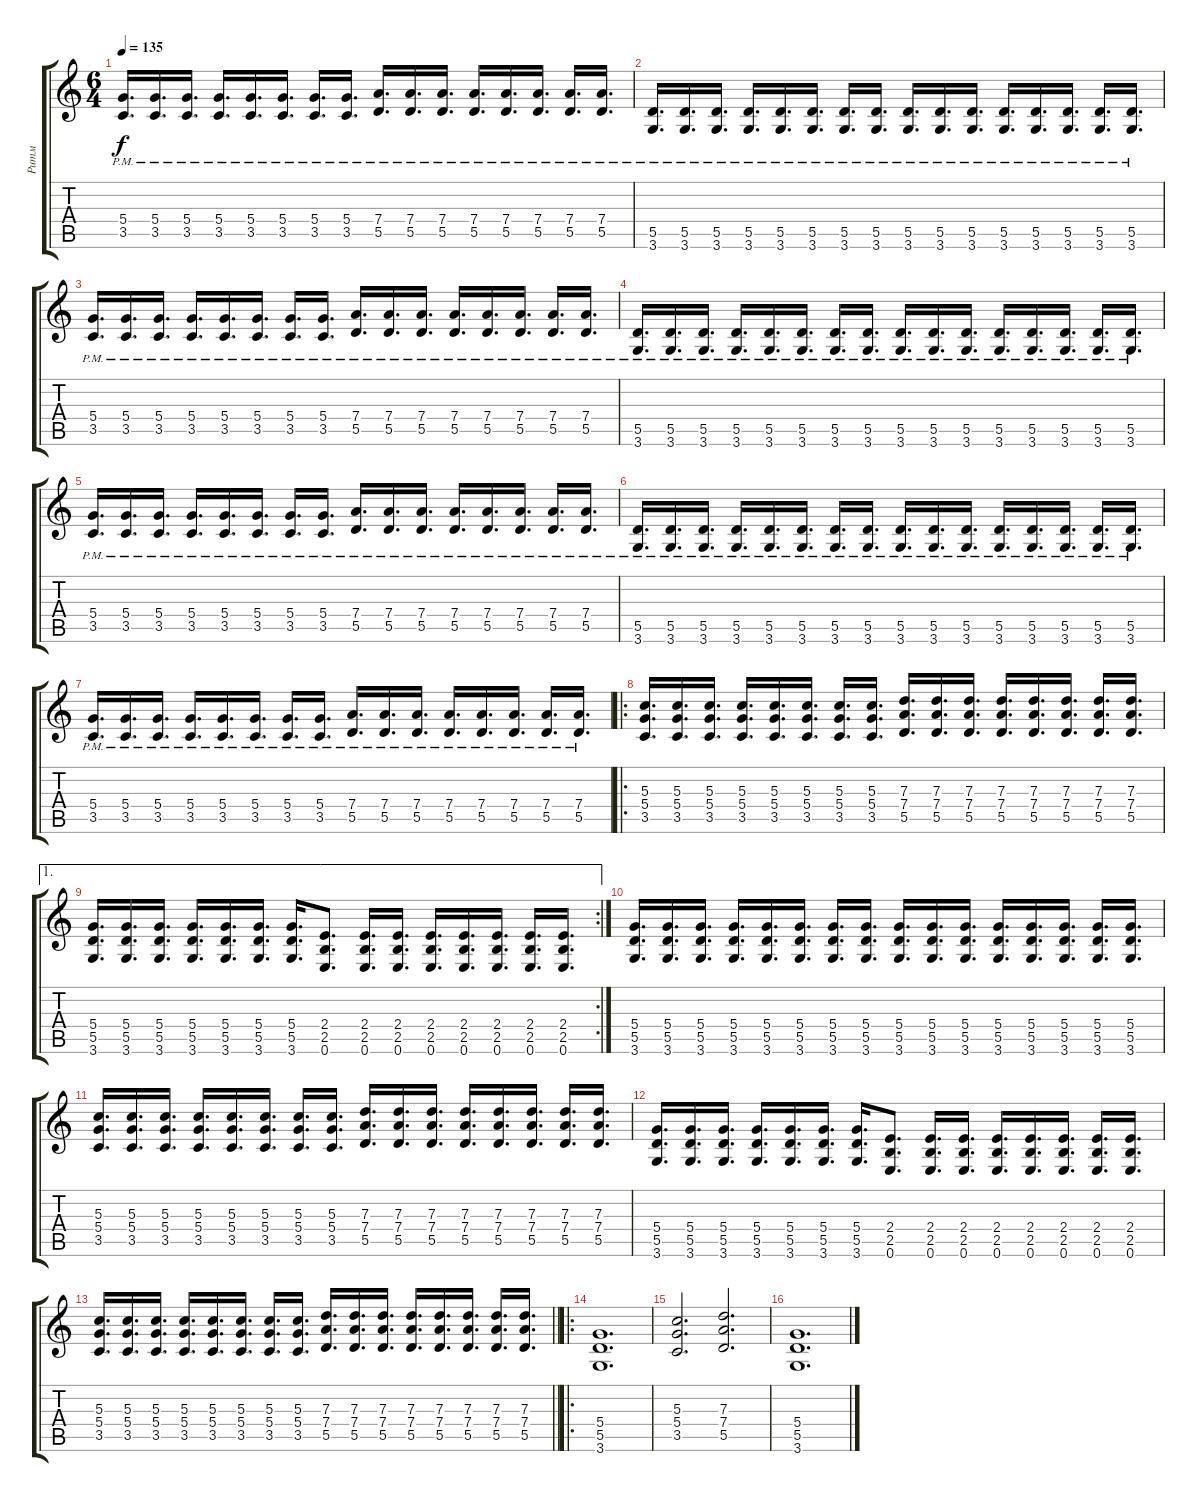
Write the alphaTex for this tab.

\track ("Ритм" "Ритм") {instrument distortionguitar}
\staff {score tabs}
\tuning (E4 B3 G3 D3 A2 E2) {hide}
\ts (6 4)
\tempo 135
\clef g2
\ks c
(5.4 3.5{pm}).16{d dy f} (5.4 3.5{pm}).16{d} (5.4 3.5{pm}).16{d} (5.4 3.5{pm}).16{d} (5.4 3.5{pm}).16{d} (5.4 3.5{pm}).16{d} (5.4 3.5{pm}).16{d} (5.4 3.5{pm}).16{d} (7.4 5.5{pm}).16{d} (7.4 5.5{pm}).16{d} (7.4 5.5{pm}).16{d} (7.4 5.5{pm}).16{d} (7.4 5.5{pm}).16{d} (7.4 5.5{pm}).16{d} (7.4 5.5{pm}).16{d} (7.4 5.5{pm}).16{d} |
(5.5 3.6{pm}).16{d} (5.5 3.6{pm}).16{d} (5.5 3.6{pm}).16{d} (5.5 3.6{pm}).16{d} (5.5 3.6{pm}).16{d} (5.5 3.6{pm}).16{d} (5.5 3.6{pm}).16{d} (5.5 3.6{pm}).16{d} (5.5 3.6{pm}).16{d} (5.5 3.6{pm}).16{d} (5.5 3.6{pm}).16{d} (5.5 3.6{pm}).16{d} (5.5 3.6{pm}).16{d} (5.5 3.6{pm}).16{d} (5.5 3.6{pm}).16{d} (5.5 3.6{pm}).16{d} |
(5.4 3.5{pm}).16{d} (5.4 3.5{pm}).16{d} (5.4 3.5{pm}).16{d} (5.4 3.5{pm}).16{d} (5.4 3.5{pm}).16{d} (5.4 3.5{pm}).16{d} (5.4 3.5{pm}).16{d} (5.4 3.5{pm}).16{d} (7.4 5.5{pm}).16{d} (7.4 5.5{pm}).16{d} (7.4 5.5{pm}).16{d} (7.4 5.5{pm}).16{d} (7.4 5.5{pm}).16{d} (7.4 5.5{pm}).16{d} (7.4 5.5{pm}).16{d} (7.4 5.5{pm}).16{d} |
(5.5 3.6{pm}).16{d} (5.5 3.6{pm}).16{d} (5.5 3.6{pm}).16{d} (5.5 3.6{pm}).16{d} (5.5 3.6{pm}).16{d} (5.5 3.6{pm}).16{d} (5.5 3.6{pm}).16{d} (5.5 3.6{pm}).16{d} (5.5 3.6{pm}).16{d} (5.5 3.6{pm}).16{d} (5.5 3.6{pm}).16{d} (5.5 3.6{pm}).16{d} (5.5 3.6{pm}).16{d} (5.5 3.6{pm}).16{d} (5.5 3.6{pm}).16{d} (5.5 3.6{pm}).16{d} |
(5.4 3.5{pm}).16{d} (5.4 3.5{pm}).16{d} (5.4 3.5{pm}).16{d} (5.4 3.5{pm}).16{d} (5.4 3.5{pm}).16{d} (5.4 3.5{pm}).16{d} (5.4 3.5{pm}).16{d} (5.4 3.5{pm}).16{d} (7.4 5.5{pm}).16{d} (7.4 5.5{pm}).16{d} (7.4 5.5{pm}).16{d} (7.4 5.5{pm}).16{d} (7.4 5.5{pm}).16{d} (7.4 5.5{pm}).16{d} (7.4 5.5{pm}).16{d} (7.4 5.5{pm}).16{d} |
(5.5 3.6{pm}).16{d} (5.5 3.6{pm}).16{d} (5.5 3.6{pm}).16{d} (5.5 3.6{pm}).16{d} (5.5 3.6{pm}).16{d} (5.5 3.6{pm}).16{d} (5.5 3.6{pm}).16{d} (5.5 3.6{pm}).16{d} (5.5 3.6{pm}).16{d} (5.5 3.6{pm}).16{d} (5.5 3.6{pm}).16{d} (5.5 3.6{pm}).16{d} (5.5 3.6{pm}).16{d} (5.5 3.6{pm}).16{d} (5.5 3.6{pm}).16{d} (5.5 3.6{pm}).16{d} |
(5.4 3.5{pm}).16{d} (5.4 3.5{pm}).16{d} (5.4 3.5{pm}).16{d} (5.4 3.5{pm}).16{d} (5.4 3.5{pm}).16{d} (5.4 3.5{pm}).16{d} (5.4 3.5{pm}).16{d} (5.4 3.5{pm}).16{d} (7.4 5.5{pm}).16{d} (7.4 5.5{pm}).16{d} (7.4 5.5{pm}).16{d} (7.4 5.5{pm}).16{d} (7.4 5.5{pm}).16{d} (7.4 5.5{pm}).16{d} (7.4 5.5{pm}).16{d} (7.4 5.5{pm}).16{d} |
\ro
(5.3 5.4 3.5).16{d volume 16 instrument distortionguitar} (5.3 5.4 3.5).16{d} (5.3 5.4 3.5).16{d} (5.3 5.4 3.5).16{d} (5.3 5.4 3.5).16{d} (5.3 5.4 3.5).16{d} (5.3 5.4 3.5).16{d} (5.3 5.4 3.5).16{d} (7.3 7.4 5.5).16{d} (7.3 7.4 5.5).16{d} (7.3 7.4 5.5).16{d} (7.3 7.4 5.5).16{d} (7.3 7.4 5.5).16{d} (7.3 7.4 5.5).16{d} (7.3 7.4 5.5).16{d} (7.3 7.4 5.5).16{d} |
\ae 1
\rc 2
(5.4 5.5 3.6).16{d} (5.4 5.5 3.6).16{d} (5.4 5.5 3.6).16{d} (5.4 5.5 3.6).16{d} (5.4 5.5 3.6).16{d} (5.4 5.5 3.6).16{d} (5.4 5.5 3.6).16{d} (2.4 2.5 0.6).8{d} (2.4 2.5 0.6).16{d} (2.4 2.5 0.6).16{d} (2.4 2.5 0.6).16{d} (2.4 2.5 0.6).16{d} (2.4 2.5 0.6).16{d} (2.4 2.5 0.6).16{d} (2.4 2.5 0.6).16{d} |
(5.4 5.5 3.6).16{d} (5.4 5.5 3.6).16{d} (5.4 5.5 3.6).16{d} (5.4 5.5 3.6).16{d} (5.4 5.5 3.6).16{d} (5.4 5.5 3.6).16{d} (5.4 5.5 3.6).16{d} (5.4 5.5 3.6).16{d} (5.4 5.5 3.6).16{d} (5.4 5.5 3.6).16{d} (5.4 5.5 3.6).16{d} (5.4 5.5 3.6).16{d} (5.4 5.5 3.6).16{d} (5.4 5.5 3.6).16{d} (5.4 5.5 3.6).16{d} (5.4 5.5 3.6).16{d} |
(5.3 5.4 3.5).16{d} (5.3 5.4 3.5).16{d} (5.3 5.4 3.5).16{d} (5.3 5.4 3.5).16{d} (5.3 5.4 3.5).16{d} (5.3 5.4 3.5).16{d} (5.3 5.4 3.5).16{d} (5.3 5.4 3.5).16{d} (7.3 7.4 5.5).16{d} (7.3 7.4 5.5).16{d} (7.3 7.4 5.5).16{d} (7.3 7.4 5.5).16{d} (7.3 7.4 5.5).16{d} (7.3 7.4 5.5).16{d} (7.3 7.4 5.5).16{d} (7.3 7.4 5.5).16{d} |
(5.4 5.5 3.6).16{d} (5.4 5.5 3.6).16{d} (5.4 5.5 3.6).16{d} (5.4 5.5 3.6).16{d} (5.4 5.5 3.6).16{d} (5.4 5.5 3.6).16{d} (5.4 5.5 3.6).16{d} (2.4 2.5 0.6).8{d} (2.4 2.5 0.6).16{d} (2.4 2.5 0.6).16{d} (2.4 2.5 0.6).16{d} (2.4 2.5 0.6).16{d} (2.4 2.5 0.6).16{d} (2.4 2.5 0.6).16{d} (2.4 2.5 0.6).16{d} |
\barLineRight lightlight
(5.3 5.4 3.5).16{d} (5.3 5.4 3.5).16{d} (5.3 5.4 3.5).16{d} (5.3 5.4 3.5).16{d} (5.3 5.4 3.5).16{d} (5.3 5.4 3.5).16{d} (5.3 5.4 3.5).16{d} (5.3 5.4 3.5).16{d} (7.3 7.4 5.5).16{d} (7.3 7.4 5.5).16{d} (7.3 7.4 5.5).16{d} (7.3 7.4 5.5).16{d} (7.3 7.4 5.5).16{d} (7.3 7.4 5.5).16{d} (7.3 7.4 5.5).16{d} (7.3 7.4 5.5).16{d} |
\ro
(5.4 5.5 3.6).1{d} |
(5.3 5.4 3.5).2{d} (7.3 7.4 5.5).2{d} |
(5.4 5.5 3.6).1{d}
